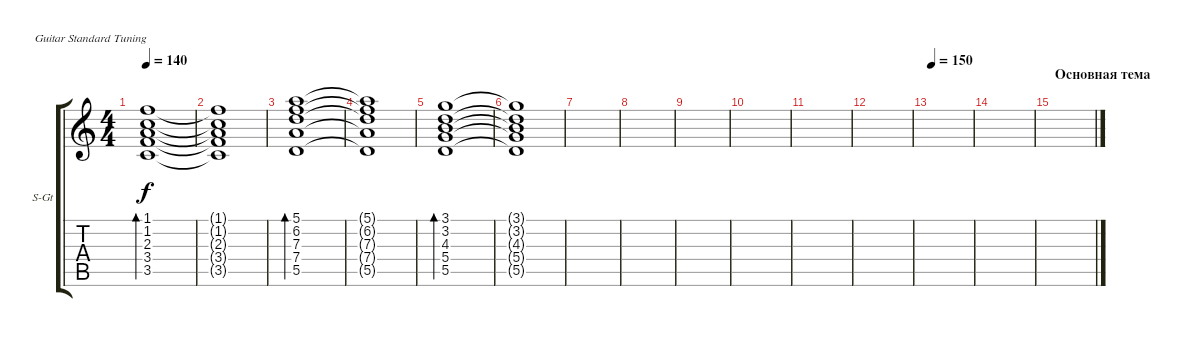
\bracketExtendMode groupsimilarinstruments
\firstSystemTrackNameOrientation horizontal
\otherSystemsTrackNameOrientation horizontal
\track ("Steel Guitar" "S-Gt") {instrument acousticguitarsteel}
\staff {score tabs}
\tuning (E4 B3 G3 D3 A2 E2)
\ts (4 4)
\tempo 140
\clef g2
\scale
0.333333
\ks c
(1.1 1.2 2.3 3.4 3.5).1{bd 240 dy f} |
\scale
0.333333 (1.1{t} 1.2{t} 2.3{t} 3.4{t} 3.5{t}).1 |
\scale
0.333333 (5.1 6.2 7.3 7.4 5.5).1{bd 240} |
\scale
0.333333 (5.1{t} 6.2{t} 7.3{t} 7.4{t} 5.5{t}).1 |
\scale
0.333333 (3.1 3.2 4.3 5.4 5.5).1{bd 240} |
\scale
0.333333 (3.1{t} 3.2{t} 4.3{t} 5.4{t} 5.5{t}).1 |
\scale
0.333333 |
\scale
0.333333 |
\scale
0.333333 |
\scale
0.333333 |
\scale
0.333333 |
\scale
0.333333 |
\tempo 150
\scale
0.333333 |
\scale
0.333333 |
\section ("" "Основная тема")
\scale
0.333333 |
\scale
0.333333
